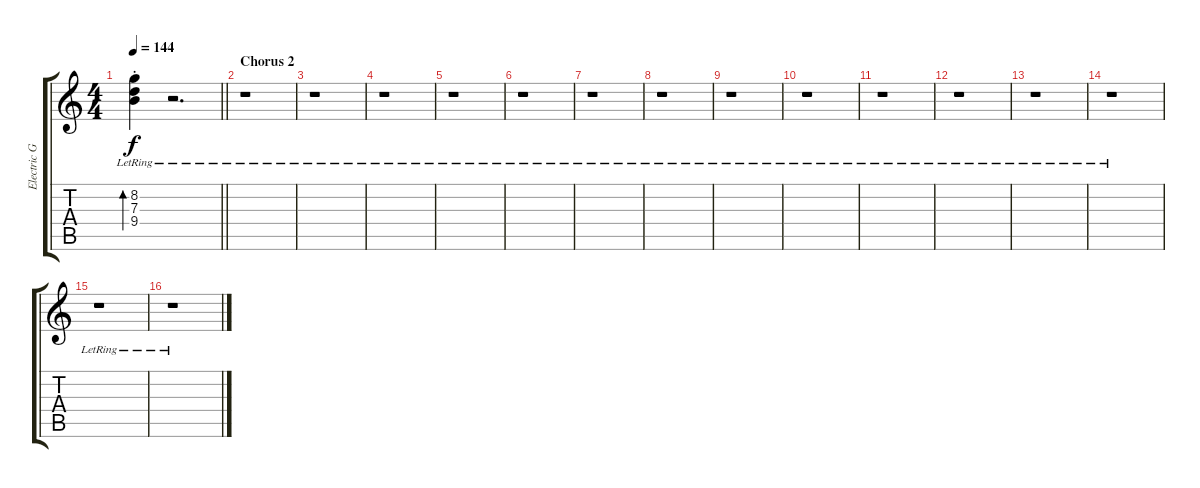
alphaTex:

\track ("Electric Guitar I" "Electric G") {instrument electricguitarjazz}
\staff {score tabs}
\tuning (E4 B3 G3 D3 A2 E2) {hide}
\ts (4 4)
\tempo 144
\clef g2
\barLineRight lightlight
\ks c
(8.2{st lr} 7.3{st lr} 9.4{st lr}).4{bd 60 dy f} r.2{d} |
\section ("" "Chorus 2")
r.1 |
r.1 |
r.1 |
r.1 |
r.1 |
r.1 |
r.1 |
r.1 |
r.1 |
r.1 |
r.1 |
r.1 |
r.1 |
r.1 |
r.1
